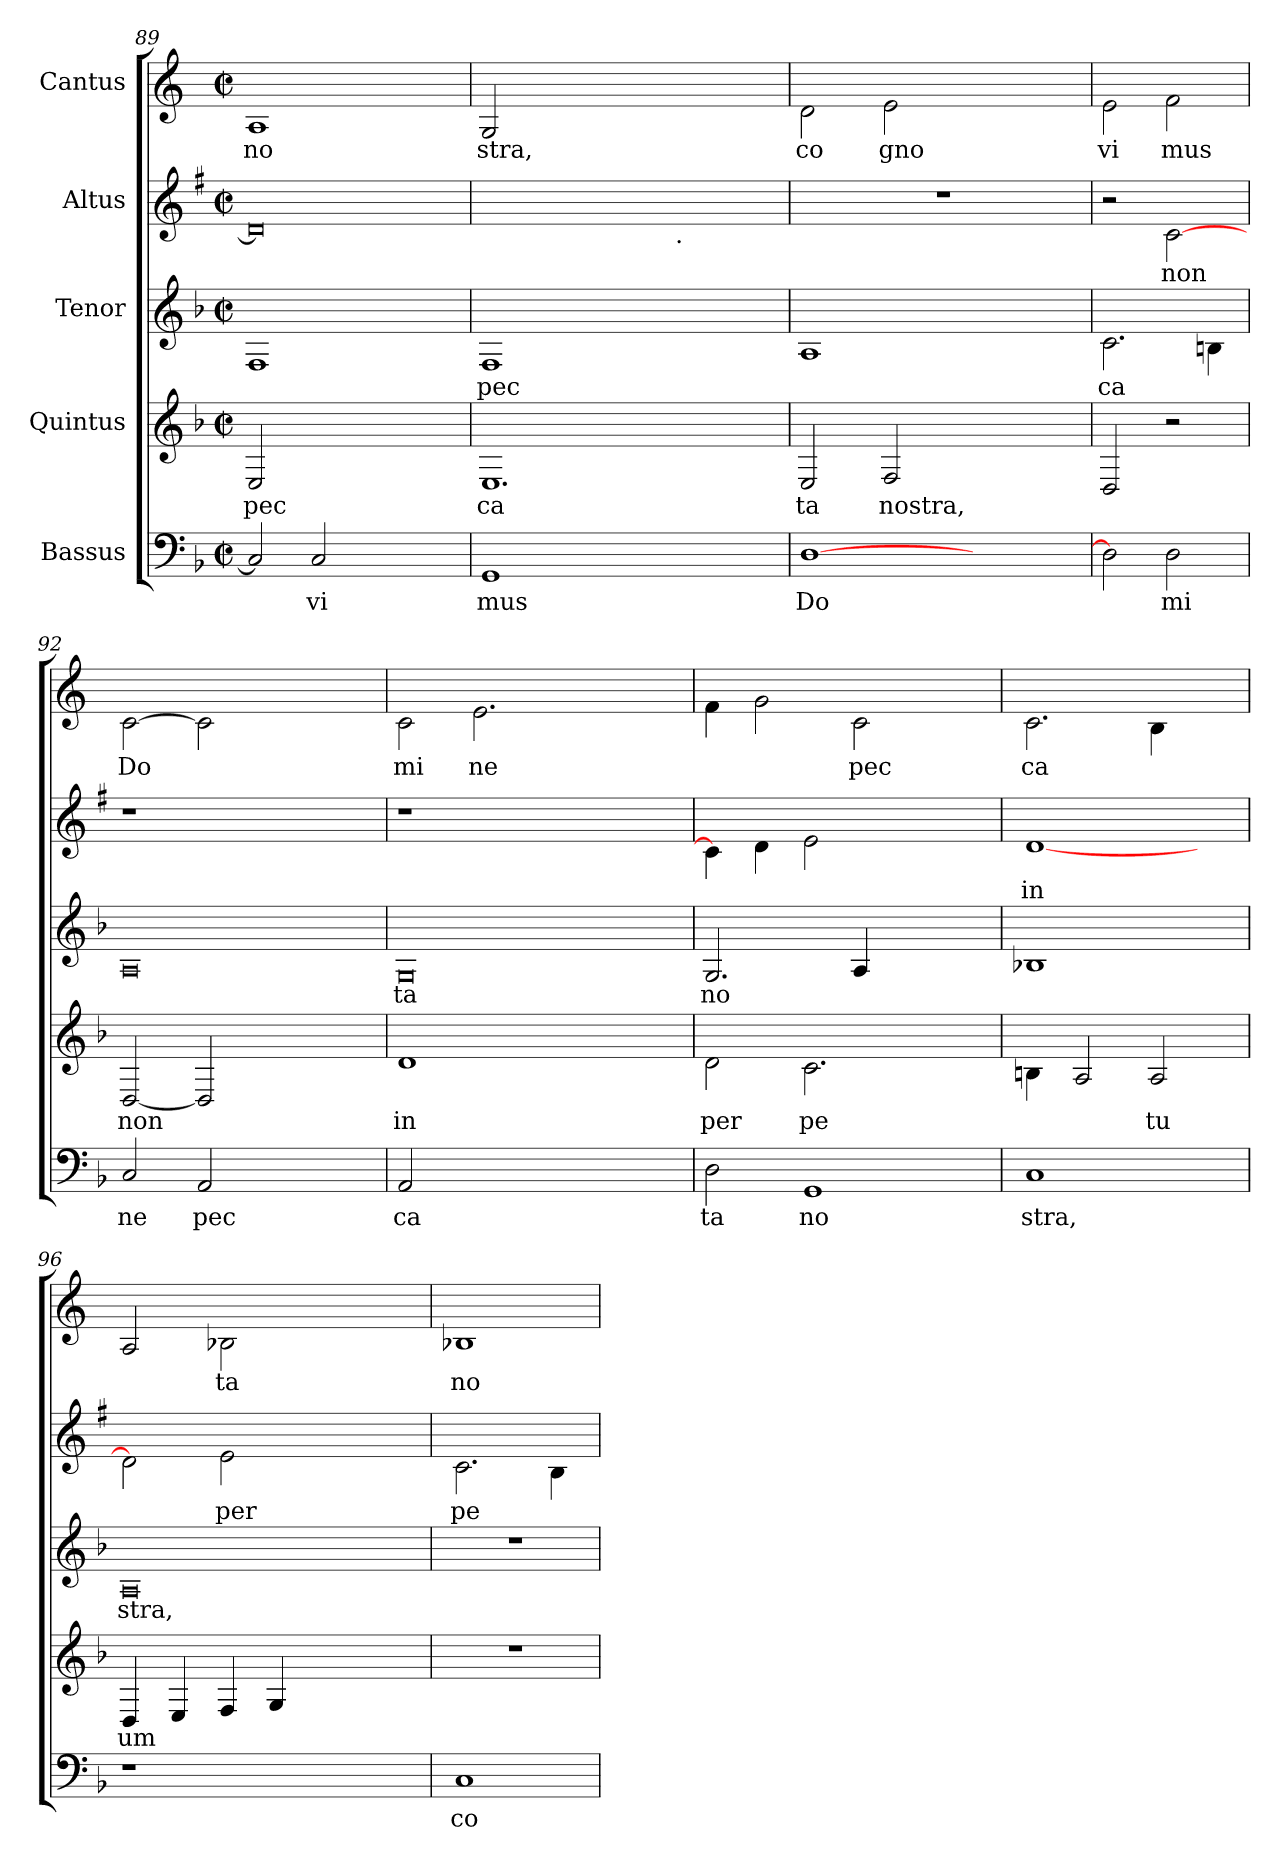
**kern	**text	**kern	**text	**kern	**text	**kern	**text	**kern	**text
*part5	*part5	*part4	*part4	*part3	*part3	*part2	*part2	*part1	*part1
*staff5	*staff5	*staff4	*staff4	*staff3	*staff3	*staff2	*staff2	*staff1	*staff1
*I"Bassus	*	*I"Quintus	*	*I"Tenor	*	*I"Altus	*	*I"Cantus	*
*clefF4	*	*clefG2	*	*clefG2	*	*clefG2	*	*clefG2	*
*k[b-]	*	*k[b-]	*	*k[b-]	*	*k[f#]	*	*k[]	*
*F:	*	*F:	*	*F:	*	*G:	*	*C:	*
*M2/2	*	*M2/2	*	*M2/2	*	*M2/2	*	*M2/2	*
*met(c|)	*	*met(c|)	*	*met(c|)	*	*met(c|)	*	*met(c|)	*
=89	=89	=89	=89	=89	=89	=89	=89	=89	=89
!	!	!	!LO:LY:b	!	!	!	!	!	!LO:LY:b
2C/]	.	2E/	pec	1F	.	0d]	.	1A	no
!	!LO:LY:b	!	!	!	!	!	!	!	!
2C/	vi	1.ryy	.	.	.	.	.	.	.
1ryy	.	.	.	1ryy	.	.	.	1ryy	.
!!LO:LB:g=z
=90	=90	=90	=90	=90	=90	=90	=90	=90	=90
!	!LO:LY:b	!	!LO:LY:b	!	!LO:LY:b	!	!	!	!LO:LY:b
1GG	mus	1.E	ca	1F	pec	4ryy	.	2G/	stra,
.	.	.	.	.	.	4ryy	.	.	.
.	.	.	.	.	.	4ryy	.	1ryy	.
.	.	.	.	.	.	32ryy	.	.	.
.	.	.	.	.	.	32ryy	.	.	.
.	.	.	.	.	.	32ryy	.	.	.
.	.	.	.	.	.	32ryy	.	.	.
.	.	.	.	.	.	32ryy	.	.	.
.	.	.	.	.	.	32ryy	.	.	.
!	!	!	!	!	!	!LO:TX:b:t=.	!	!	!
.	.	.	.	.	.	32ryy	.	.	.
.	.	.	.	.	.	4ryy	.	.	.
2ryy	.	.	.	2ryy	.	.	.	.	.
.	.	.	.	.	.	4ryy	.	.	.
.	.	.	.	.	.	32ryy	.	.	.
!!LO:LB:g=z
=91	=91	=91	=91	=91	=91	=91	=91	=91	=91
!	!LO:LY:b	!	!LO:LY:b	!	!	!	!	!	!LO:LY:b
[1D	Do	2E/	ta	1A	.	4ryy	.	2d\	co
.	.	.	.	.	.	4ryy	.	.	.
!	!	!	!LO:LY:b	!	!	!	!	!	!LO:LY:b
.	.	2F/	nostra,	.	.	4ryy	.	2e\	gno
.	.	.	.	.	.	32ryy	.	.	.
.	.	.	.	.	.	1r	.	.	.
2ryy	.	2ryy	.	2ryy	.	.	.	2ryy	.
4ryy	.	4ryy	.	4ryy	.	.	.	4ryy	.
32ryy	.	32ryy	.	32ryy	.	.	.	32ryy	.
=91A	=91A	=91A	=91A	=91A	=91A	=91A	=91A	=91A	=91A
!	!	!	!	!	!LO:LY:b	!	!	!	!LO:LY:b
2D\]	.	2D/	.	2.c\	ca	2r	.	2e\	vi
!	!LO:LY:b	!	!	!	!	!	!LO:LY:b	!	!LO:LY:b
2D\	mi	2r	.	.	.	[2c\	non	2f\	mus
.	.	.	.	4Bn\	.	.	.	.	.
=92A	=92A	=92A	=92A	=92A	=92A	=92A	=92A	=92A	=92A
!	!LO:LY:b	!	!LO:LY:b	!	!	!	!	!	!LO:LY:b
2C/	ne	[2D/	non	0A	.	1r	.	[2c\	Do
!	!LO:LY:b	!	!	!	!	!	!	!	!
2AA/	pec	2D/]	.	.	.	.	.	2c\]	.
1ryy	.	1ryy	.	.	.	1ryy	.	1ryy	.
=93A	=93A	=93A	=93A	=93A	=93A	=93A	=93A	=93A	=93A
!	!LO:LY:b	!	!LO:LY:b	!	!LO:LY:b	!	!	!	!LO:LY:b
2AA/	ca	1d	in	0G	ta	1r	.	2c\	mi
!	!	!	!	!	!	!	!	!	!LO:LY:b
1.ryy	.	.	.	.	.	.	.	2.e\	ne
.	.	1ryy	.	.	.	1ryy	.	.	.
.	.	.	.	.	.	.	.	2.ryy	.
!!LO:LB:g=z
=93B	=93B	=93B	=93B	=93B	=93B	=93B	=93B	=93B	=93B
!	!LO:LY:b	!	!LO:LY:b	!	!LO:LY:b	!	!	!	!
2D\	ta	2d\	per	2.G/	no	4c\]	.	4f\	.
.	.	.	.	.	.	4d\	.	2g\	.
!	!LO:LY:b	!	!LO:LY:b	!	!	!	!	!	!
1GG	no	2.c\	pe	.	.	2e\	.	.	.
!	!	!	!	!	!	!	!	!	!LO:LY:b
.	.	.	.	4A/	.	.	.	2c\	pec
.	.	.	.	2ryy	.	2ryy	.	.	.
.	.	4ryy	.	.	.	.	.	4ryy	.
=95A	=95A	=95A	=95A	=95A	=95A	=95A	=95A	=95A	=95A
!	!LO:LY:b	!	!	!	!	!	!LO:LY:b	!	!LO:LY:b
1C	stra,	4Bn\	.	1B-X	.	[1d	in	2.c\	ca
.	.	2A/	.	.	.	.	.	.	.
!	!	!	!LO:LY:b	!	!	!	!	!	!
.	.	2A/	tu	.	.	.	.	4B\	.
4ryy	.	.	.	4ryy	.	4ryy	.	4ryy	.
!!LO:LB:g=z
=96	=96	=96	=96	=96	=96	=96	=96	=96	=96
!	!	!	!LO:LY:b	!	!LO:LY:b	!	!	!	!
1r	.	4D/	um	0A	stra,	2d\]	.	2A/	.
.	.	4E/	.	.	.	.	.	.	.
!	!	!	!	!	!	!	!LO:LY:b	!	!LO:LY:b
.	.	4F/	.	.	.	2e\	per	2B-X\	ta
.	.	4G/	.	.	.	.	.	.	.
1ryy	.	1ryy	.	.	.	1ryy	.	1ryy	.
=96A	=96A	=96A	=96A	=96A	=96A	=96A	=96A	=96A	=96A
!	!LO:LY:b	!	!	!	!	!	!LO:LY:b	!	!LO:LY:b
1C	co	1r	.	1r	.	2.c\	pe	1B-X	no
.	.	.	.	.	.	4B\	.	.	.
=	=	=	=	=	=	=	=	=	=
*-	*-	*-	*-	*-	*-	*-	*-	*-	*-
